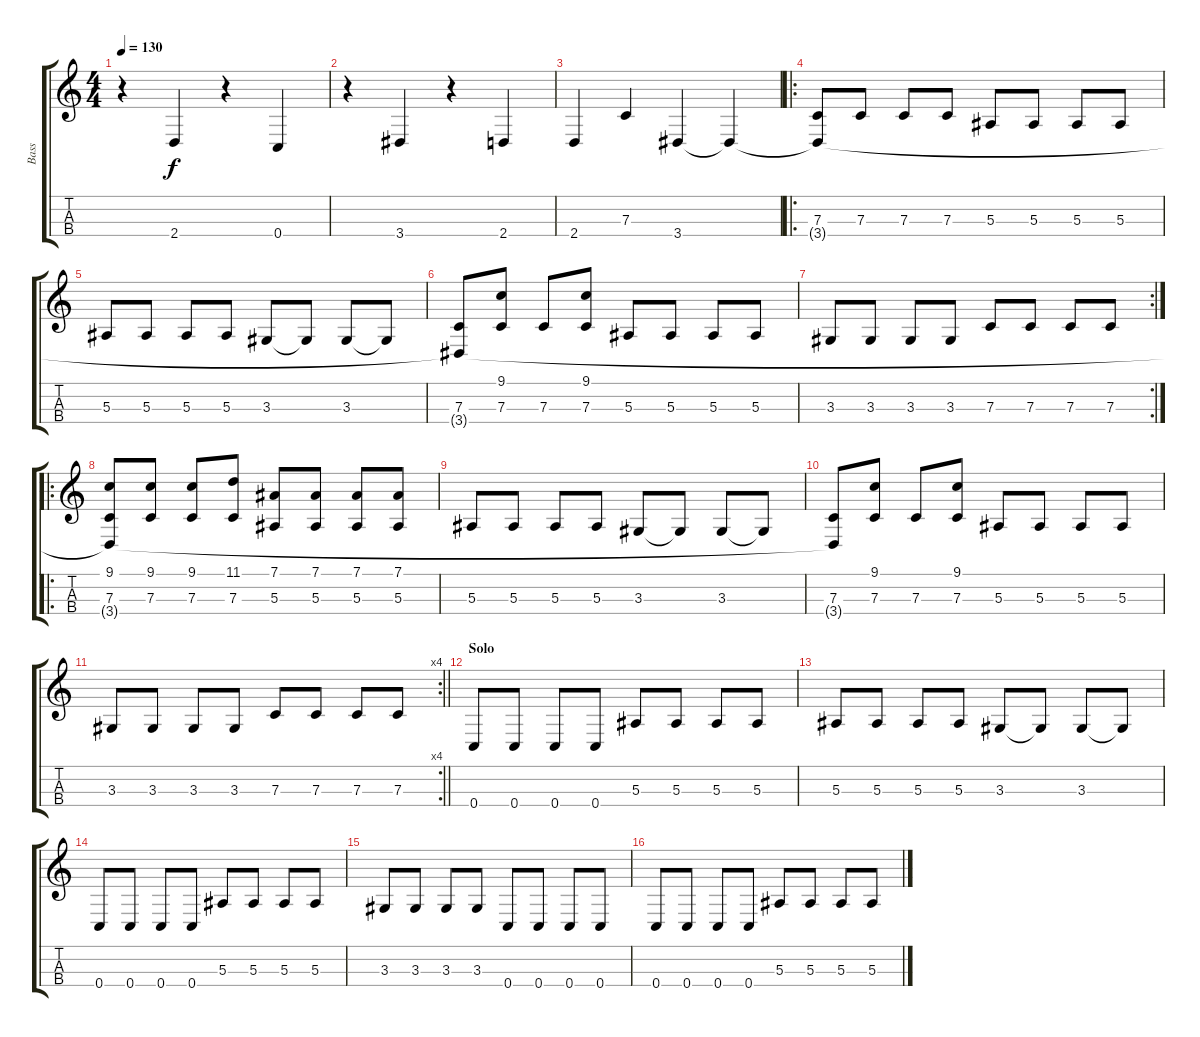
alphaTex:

\track ("Bass" "Bass") {instrument electricbassfinger}
\staff {score tabs}
\tuning (Eb3 Bb2 F2 C2) {hide}
\ts (4 4)
\tempo 130
\clef g2
\ks c
r.4{dy f} 2.4.4 r.4 0.4.4 |
r.4 3.4.4 r.4 2.4.4 |
2.4.4 7.3.4 3.4.4 3.4{t}.4 |
\ro
(7.3 3.4{t}).8 7.3.8 7.3.8 7.3.8 5.3.8 5.3.8 5.3.8 5.3.8 |
5.3.8 5.3.8 5.3.8 5.3.8 3.3.8 3.3{t}.8 3.3.8 3.3{t}.8 |
(7.3 3.4{t}).8 (9.1 7.3).8 7.3.8 (9.1 7.3).8 5.3.8 5.3.8 5.3.8 5.3.8 |
\rc 2
3.3.8 3.3.8 3.3.8 3.3.8 7.3.8 7.3.8 7.3.8 7.3.8 |
\ro
(9.1 7.3 3.4{t}).8 (9.1 7.3).8 (9.1 7.3).8 (11.1 7.3).8 (7.1 5.3).8 (7.1 5.3).8 (7.1 5.3).8 (7.1 5.3).8 |
5.3.8 5.3.8 5.3.8 5.3.8 3.3.8 3.3{t}.8 3.3.8 3.3{t}.8 |
(7.3 3.4{t}).8 (9.1 7.3).8 7.3.8 (9.1 7.3).8 5.3.8 5.3.8 5.3.8 5.3.8 |
\rc 4
\barLineRight lightlight
3.3.8 3.3.8 3.3.8 3.3.8 7.3.8 7.3.8 7.3.8 7.3.8 |
\section ("" "Solo")
0.4.8 0.4.8 0.4.8 0.4.8 5.3.8 5.3.8 5.3.8 5.3.8 |
5.3.8 5.3.8 5.3.8 5.3.8 3.3.8 3.3{t}.8 3.3.8 3.3{t}.8 |
0.4.8 0.4.8 0.4.8 0.4.8 5.3.8 5.3.8 5.3.8 5.3.8 |
3.3.8 3.3.8 3.3.8 3.3.8 0.4.8 0.4.8 0.4.8 0.4.8 |
0.4.8 0.4.8 0.4.8 0.4.8 5.3.8 5.3.8 5.3.8 5.3.8
